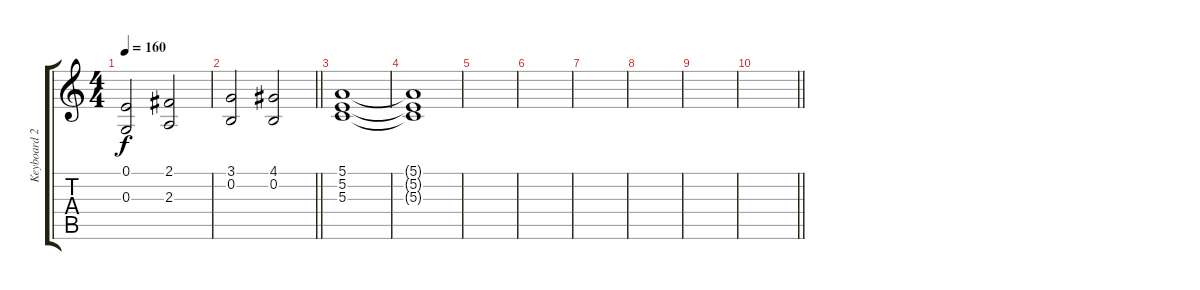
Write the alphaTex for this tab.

\track ("Keyboard 2" "Keyboard 2") {instrument fx4atmosphere}
\staff {score tabs}
\tuning (E4 B3 G3 D3 A2 E2) {hide}
\ts (4 4)
\tempo 160
\clef g2
\ks c
(0.1 0.3).2{dy f} (2.1 2.3).2 |
\barLineRight lightlight
(3.1 0.2).2 (4.1 0.2).2 |
(5.1 5.2 5.3).1 |
(5.1{t} 5.2{t} 5.3{t}).1 |
|
|
|
|
|
\barLineRight lightlight
